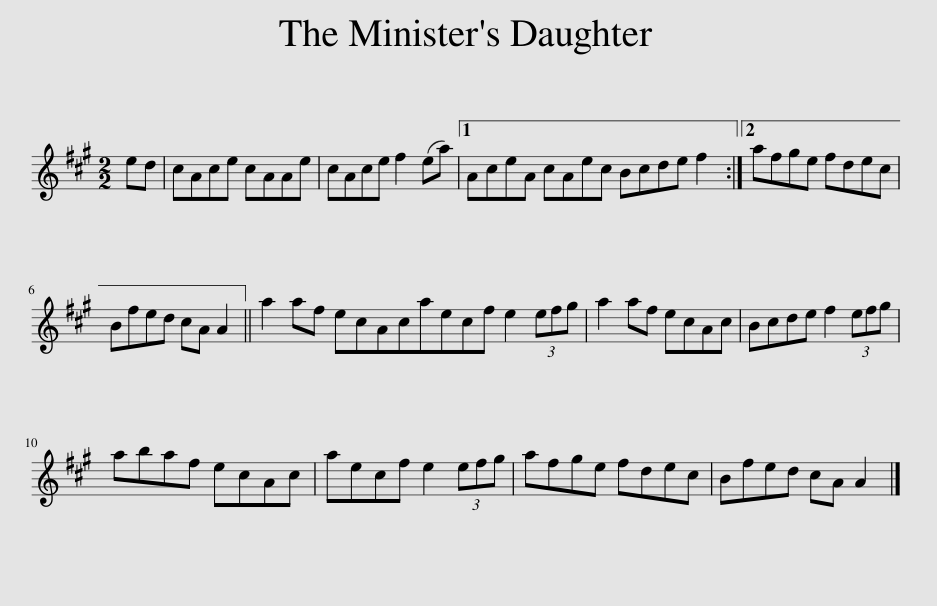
X:1
L:1/8
M:2/2
I:linebreak $
K:A
V:1 treble
V:1
 ed | cAce cAAe | cAce f2 (ea) |1 AceA cAec Bcde f2 :|2 afge fdec |$ %5
 Bfed cA A2 || a2 af ecAcaecf e2 (3efg | a2 af ecAc | Bcde f2 (3efg |$ abaf ecAc | %10
 aecf e2 (3efg | afge fdec | Bfed cA A2 |] %13
